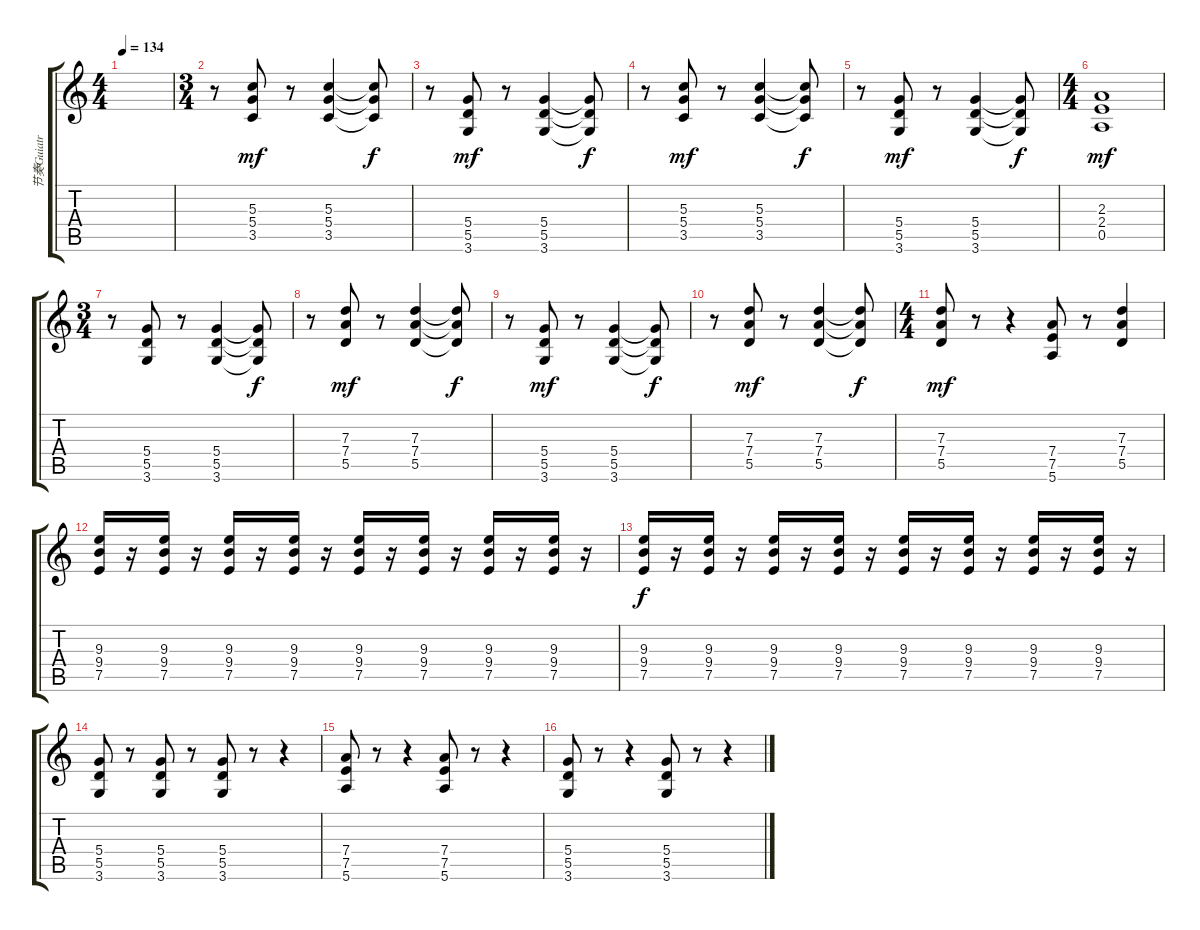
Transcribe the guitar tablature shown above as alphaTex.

\track ("节奏Guiatr" "节奏Guiatr") {instrument distortionguitar}
\staff {score tabs}
\tuning (E4 B3 G3 D3 A2 E2) {hide}
\ts (4 4)
\tempo 134
\clef g2
\ks c
|
\ts (3 4)
r.8 (5.3 5.4 3.5).8{dy mf} r.8 (5.3 5.4 3.5).4 (5.3{t} 5.4{t} 3.5{t}).8{dy f} |
r.8 (5.4 5.5 3.6).8{dy mf} r.8 (5.4 5.5 3.6).4 (5.4{t} 5.5{t} 3.6{t}).8{dy f} |
r.8 (5.3 5.4 3.5).8{dy mf} r.8 (5.3 5.4 3.5).4 (5.3{t} 5.4{t} 3.5{t}).8{dy f} |
r.8 (5.4 5.5 3.6).8{dy mf} r.8 (5.4 5.5 3.6).4 (5.4{t} 5.5{t} 3.6{t}).8{dy f} |
\ts (4 4)
(2.3 2.4 0.5).1{dy mf} |
\ts (3 4)
r.8 (5.4 5.5 3.6).8 r.8 (5.4 5.5 3.6).4 (5.4{t} 5.5{t} 3.6{t}).8{dy f} |
r.8 (7.3 7.4 5.5).8{dy mf} r.8 (7.3 7.4 5.5).4 (7.3{t} 7.4{t} 5.5{t}).8{dy f} |
r.8 (5.4 5.5 3.6).8{dy mf} r.8 (5.4 5.5 3.6).4 (5.4{t} 5.5{t} 3.6{t}).8{dy f} |
r.8 (7.3 7.4 5.5).8{dy mf} r.8 (7.3 7.4 5.5).4 (7.3{t} 7.4{t} 5.5{t}).8{dy f} |
\ts (4 4)
(7.3 7.4 5.5).8{dy mf} r.8 r.4 (7.4 7.5 5.6).8 r.8 (7.3 7.4 5.5).4 |
(9.3 9.4 7.5).16 r.16 (9.3 9.4 7.5).16 r.16 (9.3 9.4 7.5).16 r.16 (9.3 9.4 7.5).16 r.16 (9.3 9.4 7.5).16 r.16 (9.3 9.4 7.5).16 r.16 (9.3 9.4 7.5).16 r.16 (9.3 9.4 7.5).16 r.16 |
(9.3 9.4 7.5).16{dy f} r.16 (9.3 9.4 7.5).16 r.16 (9.3 9.4 7.5).16 r.16 (9.3 9.4 7.5).16 r.16 (9.3 9.4 7.5).16 r.16 (9.3 9.4 7.5).16 r.16 (9.3 9.4 7.5).16 r.16 (9.3 9.4 7.5).16 r.16 |
(5.4 5.5 3.6).8 r.8 (5.4 5.5 3.6).8 r.8 (5.4 5.5 3.6).8 r.8 r.4 |
(7.4 7.5 5.6).8 r.8 r.4 (7.4 7.5 5.6).8 r.8 r.4 |
(5.4 5.5 3.6).8 r.8 r.4 (5.4 5.5 3.6).8 r.8 r.4
